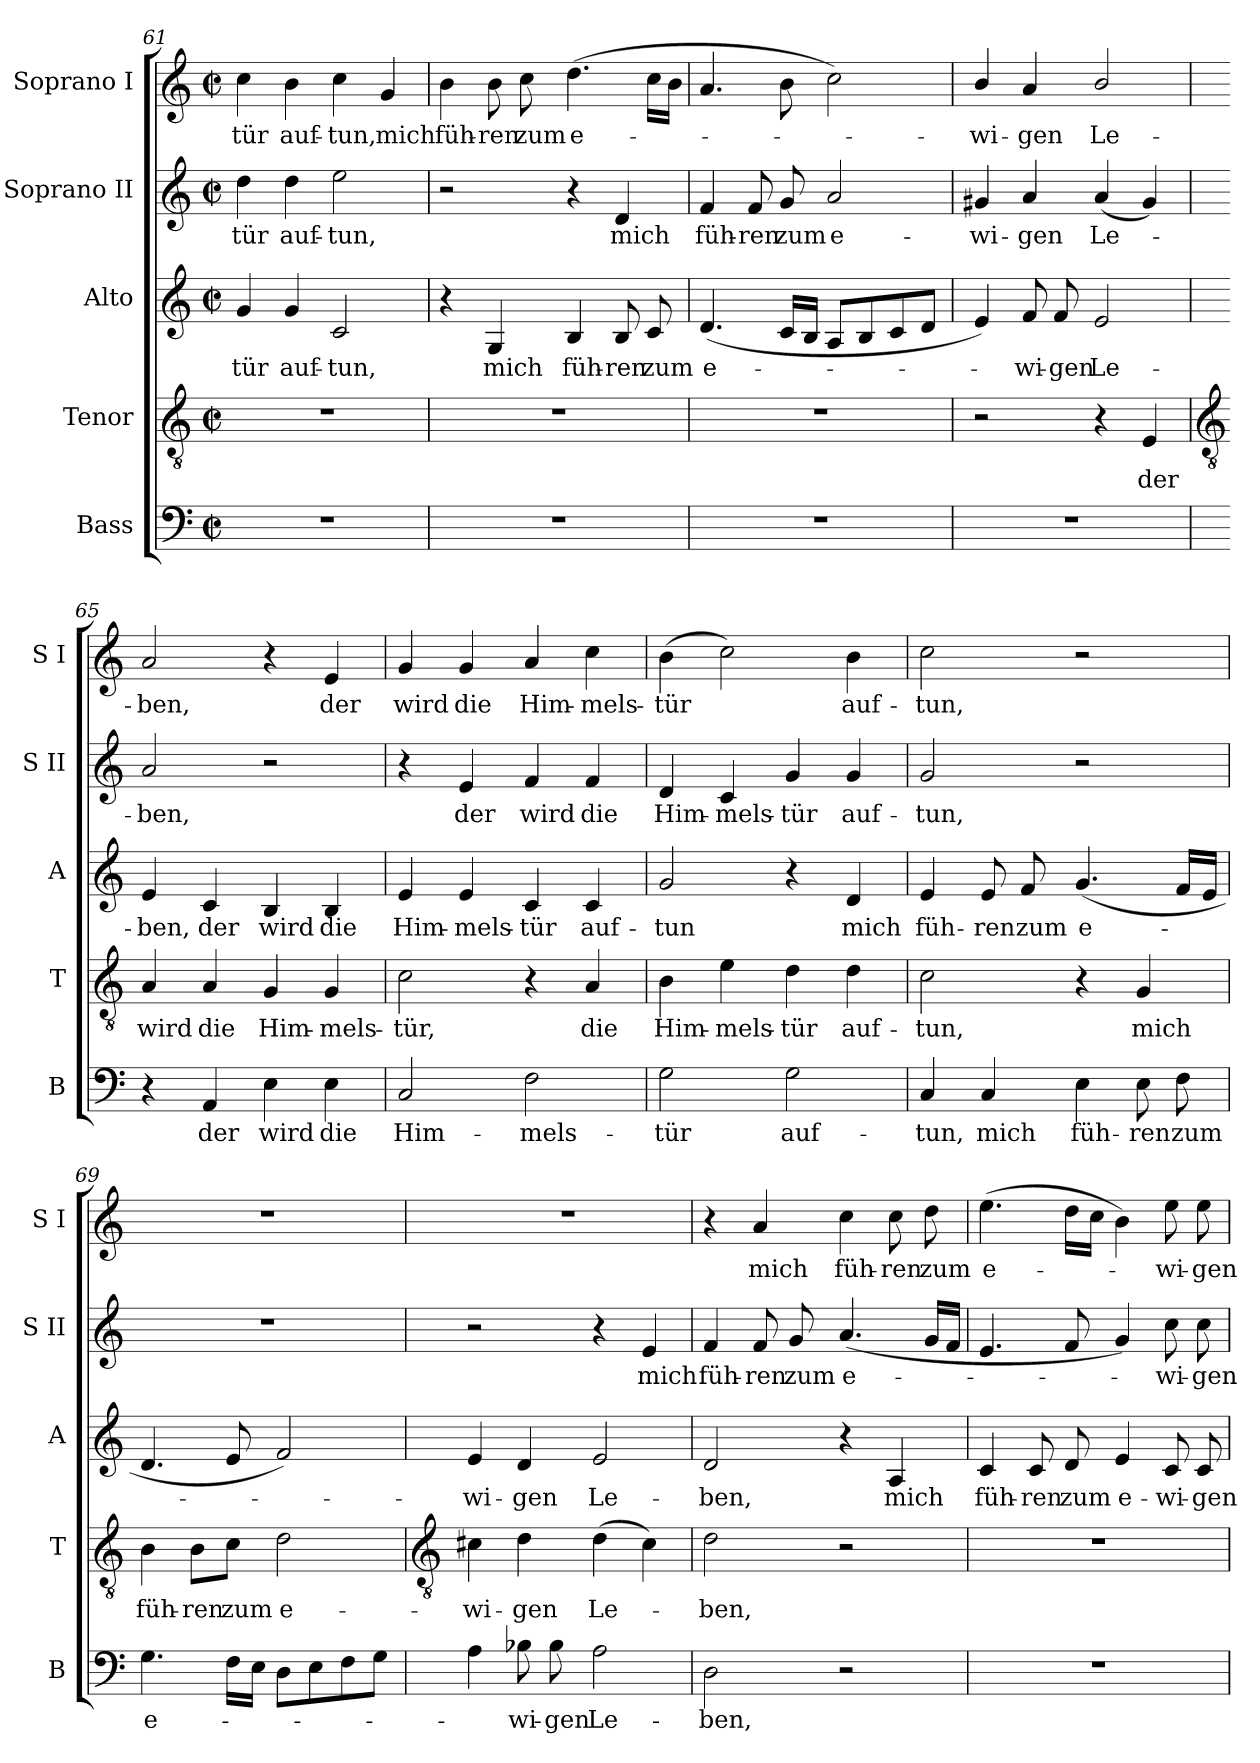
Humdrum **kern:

**kern	**text	**kern	**text	**kern	**text	**kern	**text	**kern	**text
*part5	*part5	*part4	*part4	*part3	*part3	*part2	*part2	*part1	*part1
*staff5	*staff5	*staff4	*staff4	*staff3	*staff3	*staff2	*staff2	*staff1	*staff1
*I"Bass	*	*I"Tenor	*	*I"Alto	*	*I"Soprano II	*	*I"Soprano I	*
*I'B	*	*I'T	*	*I'A	*	*I'S II	*	*I'S I	*
*clefF4	*	*clefGv2	*	*clefG2	*	*clefG2	*	*clefG2	*
*k[]	*	*k[]	*	*k[]	*	*k[]	*	*k[]	*
*C:	*	*C:	*	*C:	*	*C:	*	*C:	*
*M2/2	*	*M2/2	*	*M2/2	*	*M2/2	*	*M2/2	*
*met(c|)	*	*met(c|)	*	*met(c|)	*	*met(c|)	*	*met(c|)	*
=61	=61	=61	=61	=61	=61	=61	=61	=61	=61
!	!	!	!	!	!LO:LY:b	!	!LO:LY:b	!	!LO:LY:b
1r	.	1r	.	4g	-tür	4dd	-tür	4cc	-tür
!	!	!	!	!	!LO:LY:b	!	!LO:LY:b	!	!LO:LY:b
.	.	.	.	4g	auf-	4dd	auf-	4b	auf-
!	!	!	!	!	!LO:LY:b	!	!LO:LY:b	!	!LO:LY:b
.	.	.	.	2c	-tun,	2ee	-tun,	4cc	-tun,
!	!	!	!	!	!	!	!	!	!LO:LY:b
.	.	.	.	.	.	.	.	4g	mich
=62	=62	=62	=62	=62	=62	=62	=62	=62	=62
!	!	!	!	!	!	!	!	!	!LO:LY:b
1r	.	1r	.	4r	.	2r	.	4b	füh-
!	!	!	!	!	!LO:LY:b	!	!	!	!LO:LY:b
.	.	.	.	4G	mich	.	.	8b	-ren
!	!	!	!	!	!	!	!	!	!LO:LY:b
.	.	.	.	.	.	.	.	8cc	zum
!	!	!	!	!	!LO:LY:b	!	!	!	!LO:LY:b
.	.	.	.	4B	füh-	4r	.	(>4.dd	e-
!	!	!	!	!	!LO:LY:b	!	!LO:LY:b	!	!
.	.	.	.	8B	-ren	4d	mich	.	.
!	!	!	!	!	!LO:LY:b	!	!	!	!
.	.	.	.	8c	zum	.	.	16ccLL	.
.	.	.	.	.	.	.	.	16bJJ	.
=63	=63	=63	=63	=63	=63	=63	=63	=63	=63
!	!	!	!	!	!LO:LY:b	!	!LO:LY:b	!	!
1r	.	1r	.	(<4.d	e-	4f	füh-	4.a	.
!	!	!	!	!	!	!	!LO:LY:b	!	!
.	.	.	.	.	.	8f	-ren	.	.
!	!	!	!	!	!	!	!LO:LY:b	!	!
.	.	.	.	16cLL	.	8g	zum	8b	.
.	.	.	.	16BJJ	.	.	.	.	.
!	!	!	!	!	!	!	!LO:LY:b	!	!
.	.	.	.	8AL	.	2a	e-	2cc)	.
.	.	.	.	8B	.	.	.	.	.
.	.	.	.	8c	.	.	.	.	.
.	.	.	.	8dJ	.	.	.	.	.
=64	=64	=64	=64	=64	=64	=64	=64	=64	=64
!	!	!	!	!	!	!	!LO:LY:b	!	!LO:LY:b
1r	.	2r	.	4e)	.	4g#X	-wi-	4b/	wi-
!	!	!	!	!	!LO:LY:b	!	!LO:LY:b	!	!LO:LY:b
.	.	.	.	8f	wi-	4a	-gen	4a	-gen
!	!	!	!	!	!LO:LY:b	!	!	!	!
.	.	.	.	8f	-gen	.	.	.	.
!	!	!	!	!	!LO:LY:b	!	!LO:LY:b	!	!LO:LY:b
.	.	4r	.	2e	Le-	(<4a	Le-	2b/	Le-
!	!	!	!LO:LY:b	!	!	!	!	!	!
.	.	4E	der	.	.	4g#)	.	.	.
!!LO:LB:g=z
=65	=65	=65	=65	=65	=65	=65	=65	=65	=65
*	*	*clefGv2	*	*	*	*	*	*	*
!	!	!	!LO:LY:b	!	!LO:LY:b	!	!LO:LY:b	!	!LO:LY:b
4r	.	4A	wird	4e	-ben,	2a	ben,	2a	-ben,
!	!LO:LY:b	!	!LO:LY:b	!	!LO:LY:b	!	!	!	!
4AA	der	4A	die	4c	der	.	.	.	.
!	!LO:LY:b	!	!LO:LY:b	!	!LO:LY:b	!	!	!	!
4E	wird	4G	Him-	4B	wird	2r	.	4r	.
!	!LO:LY:b	!	!LO:LY:b	!	!LO:LY:b	!	!	!	!LO:LY:b
4E	die	4G	-mels-	4B	die	.	.	4e	der
=66	=66	=66	=66	=66	=66	=66	=66	=66	=66
!	!LO:LY:b	!	!LO:LY:b	!	!LO:LY:b	!	!	!	!LO:LY:b
2C	Him-	2c	-tür,	4e	Him-	4r	.	4g	wird
!	!	!	!	!	!LO:LY:b	!	!LO:LY:b	!	!LO:LY:b
.	.	.	.	4e	-mels-	4e	der	4g	die
!	!LO:LY:b	!	!	!	!LO:LY:b	!	!LO:LY:b	!	!LO:LY:b
2F	-mels-	4r	.	4c	-tür	4f	wird	4a	Him-
!	!	!	!LO:LY:b	!	!LO:LY:b	!	!LO:LY:b	!	!LO:LY:b
.	.	4A	die	4c	auf-	4f	die	4cc	-mels-
=67	=67	=67	=67	=67	=67	=67	=67	=67	=67
!	!LO:LY:b	!	!LO:LY:b	!	!LO:LY:b	!	!LO:LY:b	!	!LO:LY:b
2G	-tür	4B	Him-	2g	-tun	4d	Him-	(>4b	-tür
!	!	!	!LO:LY:b	!	!	!	!LO:LY:b	!	!
.	.	4e	-mels-	.	.	4c	-mels-	2cc)	.
!	!LO:LY:b	!	!LO:LY:b	!	!	!	!LO:LY:b	!	!
2G	auf-	4d	-tür	4r	.	4g	-tür	.	.
!	!	!	!LO:LY:b	!	!LO:LY:b	!	!LO:LY:b	!	!LO:LY:b
.	.	4d	auf-	4d	mich	4g	auf-	4b	auf-
=68	=68	=68	=68	=68	=68	=68	=68	=68	=68
!	!LO:LY:b	!	!LO:LY:b	!	!LO:LY:b	!	!LO:LY:b	!	!LO:LY:b
4C	-tun,	2c	-tun,	4e	füh-	2g	-tun,	2cc	-tun,
!	!LO:LY:b	!	!	!	!LO:LY:b	!	!	!	!
4C	mich	.	.	8e	-ren	.	.	.	.
!	!	!	!	!	!LO:LY:b	!	!	!	!
.	.	.	.	8f	zum	.	.	.	.
!	!LO:LY:b	!	!	!	!LO:LY:b	!	!	!	!
4E	füh-	4r	.	(<4.g	e-	2r	.	2r	.
!	!LO:LY:b	!	!LO:LY:b	!	!	!	!	!	!
8E	-ren	4G	mich	.	.	.	.	.	.
!	!LO:LY:b	!	!	!	!	!	!	!	!
8F	zum	.	.	16fLL	.	.	.	.	.
.	.	.	.	16eJJ	.	.	.	.	.
=69	=69	=69	=69	=69	=69	=69	=69	=69	=69
!	!LO:LY:b	!	!LO:LY:b	!	!	!	!	!	!
4.G	e-	4B	füh-	4.d	.	1r	.	1r	.
!	!	!	!LO:LY:b	!	!	!	!	!	!
.	.	8B\L	-ren	.	.	.	.	.	.
!	!	!	!LO:LY:b	!	!	!	!	!	!
16FLL	.	8c\J	zum	8e	.	.	.	.	.
16EJJ	.	.	.	.	.	.	.	.	.
!	!	!	!LO:LY:b	!	!	!	!	!	!
8DL	.	2d	e-	2f)	.	.	.	.	.
8E	.	.	.	.	.	.	.	.	.
8F	.	.	.	.	.	.	.	.	.
8GJ	.	.	.	.	.	.	.	.	.
!!LO:LB:g=z
=70	=70	=70	=70	=70	=70	=70	=70	=70	=70
*	*	*clefGv2	*	*	*	*	*	*	*
!	!	!	!LO:LY:b	!	!LO:LY:b	!	!	!	!
4A	.	4c#X	-wi-	4e	wi-	2r	.	1r	.
!	!LO:LY:b	!	!LO:LY:b	!	!LO:LY:b	!	!	!	!
8B-X	wi-	4d	-gen	4d	-gen	.	.	.	.
!	!LO:LY:b	!	!	!	!	!	!	!	!
8B-	-gen	.	.	.	.	.	.	.	.
!	!LO:LY:b	!	!LO:LY:b	!	!LO:LY:b	!	!	!	!
2A	Le-	(>4d	Le-	2e	Le-	4r	.	.	.
!	!	!	!	!	!	!	!LO:LY:b	!	!
.	.	4c#)	.	.	.	4e	mich	.	.
=71	=71	=71	=71	=71	=71	=71	=71	=71	=71
!	!LO:LY:b	!	!LO:LY:b	!	!LO:LY:b	!	!LO:LY:b	!	!
2D	-ben,	2d	ben,	2d	-ben,	4f	füh-	4r	.
!	!	!	!	!	!	!	!LO:LY:b	!	!LO:LY:b
.	.	.	.	.	.	8f	-ren	4a	mich
!	!	!	!	!	!	!	!LO:LY:b	!	!
.	.	.	.	.	.	8g	zum	.	.
!	!	!	!	!	!	!	!LO:LY:b	!	!LO:LY:b
2r	.	2r	.	4r	.	(<4.a	e-	4cc	füh-
!	!	!	!	!	!LO:LY:b	!	!	!	!LO:LY:b
.	.	.	.	4A	mich	.	.	8cc	-ren
!	!	!	!	!	!	!	!	!	!LO:LY:b
.	.	.	.	.	.	16gLL	.	8dd	zum
.	.	.	.	.	.	16fJJ	.	.	.
=72	=72	=72	=72	=72	=72	=72	=72	=72	=72
!	!	!	!	!	!LO:LY:b	!	!	!	!LO:LY:b
1r	.	1r	.	4c	füh-	4.e	.	(>4.ee	e-
!	!	!	!	!	!LO:LY:b	!	!	!	!
.	.	.	.	8c	-ren	.	.	.	.
!	!	!	!	!	!LO:LY:b	!	!	!	!
.	.	.	.	8d	zum	8f	.	16ddLL	.
.	.	.	.	.	.	.	.	16ccJJ	.
!	!	!	!	!	!LO:LY:b	!	!	!	!
.	.	.	.	4e	e-	4g)	.	4b)	.
!	!	!	!	!	!LO:LY:b	!	!LO:LY:b	!	!LO:LY:b
.	.	.	.	8c	-wi-	8cc	wi-	8ee	wi-
!	!	!	!	!	!LO:LY:b	!	!LO:LY:b	!	!LO:LY:b
.	.	.	.	8c	-gen	8cc	-gen	8ee	-gen
=	=	=	=	=	=	=	=	=	=
*-	*-	*-	*-	*-	*-	*-	*-	*-	*-
